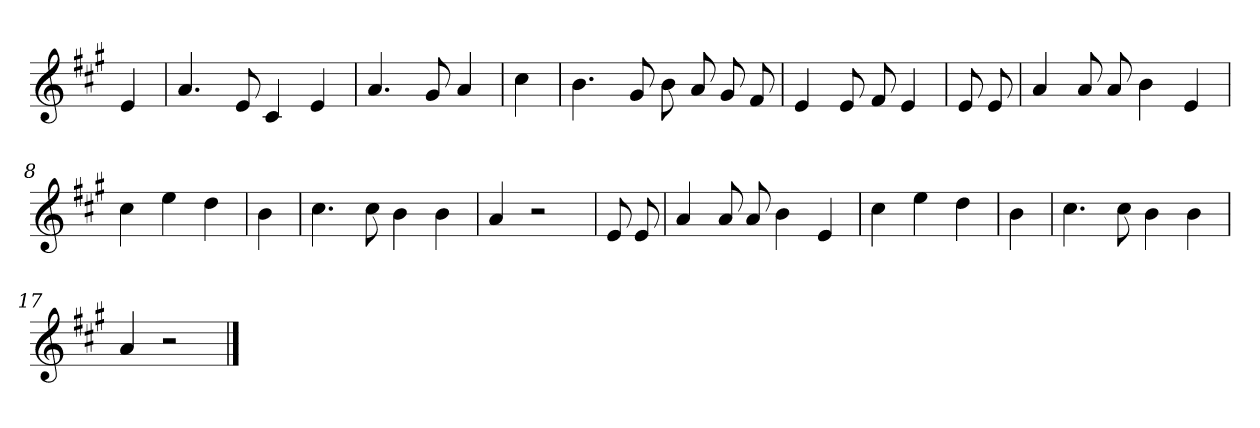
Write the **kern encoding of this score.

**kern
*part1
*staff1
*clefG2
*k[f#c#g#]
*A:
=
4e
=1
4.a
8e
4c#
4e
=2
4.a
8g#
4a
=3
4cc#
=4
4.b
8g#
8b
8a
8g#
8f#
=5
4e
8e
8f#
4e
=6
8e
8e
=7
4a
8a
8a
4b
4e
=8
4cc#
4ee
4dd
=9
4b
=10
4.cc#
8cc#
4b
4b
=11
4a
2r
=12
8e
8e
=13
4a
8a
8a
4b
4e
=14
4cc#
4ee
4dd
=15
4b
=16
4.cc#
8cc#
4b
4b
=17
4a
2r
==
*-
